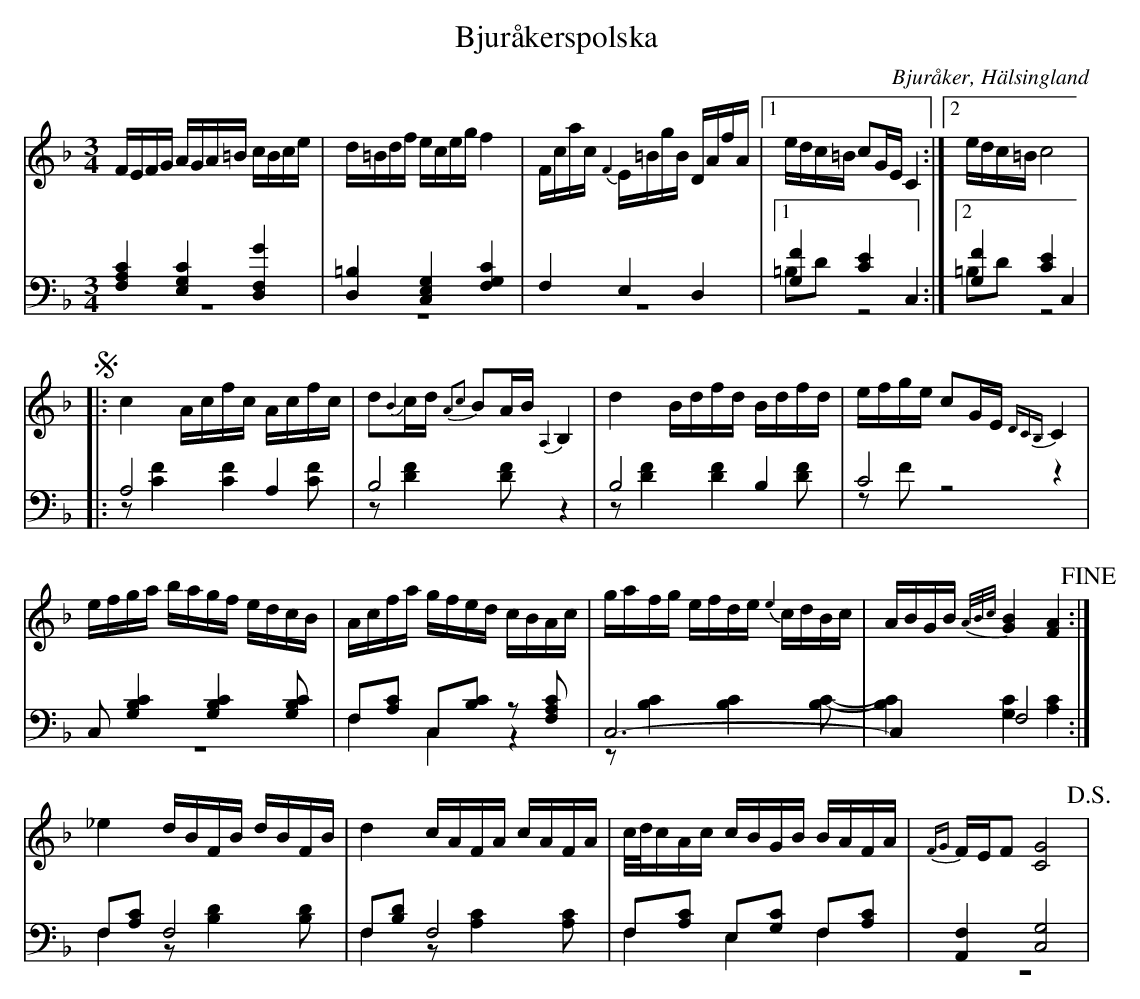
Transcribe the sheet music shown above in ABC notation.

X:1
T: Bjuråkerspolska
O: Bjuråker, Hälsingland
M: 3/4
L: 1/16
K: F
V:1
V:2
V:3 merge
V:1
FEFG AGA=B cBce|d=Bdf eceg f4|Fcac {F2}E=BgB DAfA|1 edc=B c2GE C4:|2 edc=B c8 |
!segno! |:c4 Acfc Acfc|d2{B2}cd {A2c2}B2AB {A,2}B,4|d4 Bdfd Bdfd|efge c2GE {DCB,}C4|
efga bagf edcB|Acfa gfed cBAc|gafg efde {e2}cdBc|ABGB {A/B/c/}[G4B4] [F4A4] !fine!:|
_e4 dBFB dBFB|d4 cAFA cAFA|c/d/cAc cBGB BAFA|{FG}FEF2 [C8G8] !D.S.!|
V:2 clef=bass
[F,4A,4C4] [E,4G,4C4] [D,4F,4G4]|[=B,4D,4] [G,4C,4E,4] [F,4G,4C4]|F,4 E,4 D,4|1 [G,4F4] [C4E4] C,4:|2 [G,4F4] [C4E4] C,4 |
|:A,8 A,4|B,8 z4|B,8  B,4|C8 z4|
C,2 [G,4B,4C4] [G,4B,4C4] [G,2B,2C2]|F,2[A,2C2] C,2[B,2C2] z2 [F,2A,2C2]|C,12-|C,4 F,8:|
F,2[A,2C2] F,8|F,2[B,2D2] F,8|F,2[A,2C2] E,2[G,2C2] F,2[A,2C2]|[A,,4F,4] [C,8G,8] |
V:3 clef=bass
z12|z12|z12|1 =B,2D2 z8:|2 =B,2D2 z8|
|:z2 [C4F4] [C4F4] [C2F2]|z2 [D4F4] [D2F2] z4|z2 [D4F4] [D4F4] [D2F2]|z2 F2 z8|
z12|F,4 C,4 z4|z2 [B,4C4] [B,4C4] [B,2C2]-|[B,4C4] [G,4C4] [A,4C4]:|
F,4 z2 [B,4D4] [B,2D2]|F,4 z2 [A,4C4] [A,2C2]|F,4 E,4 F,4|z12|
